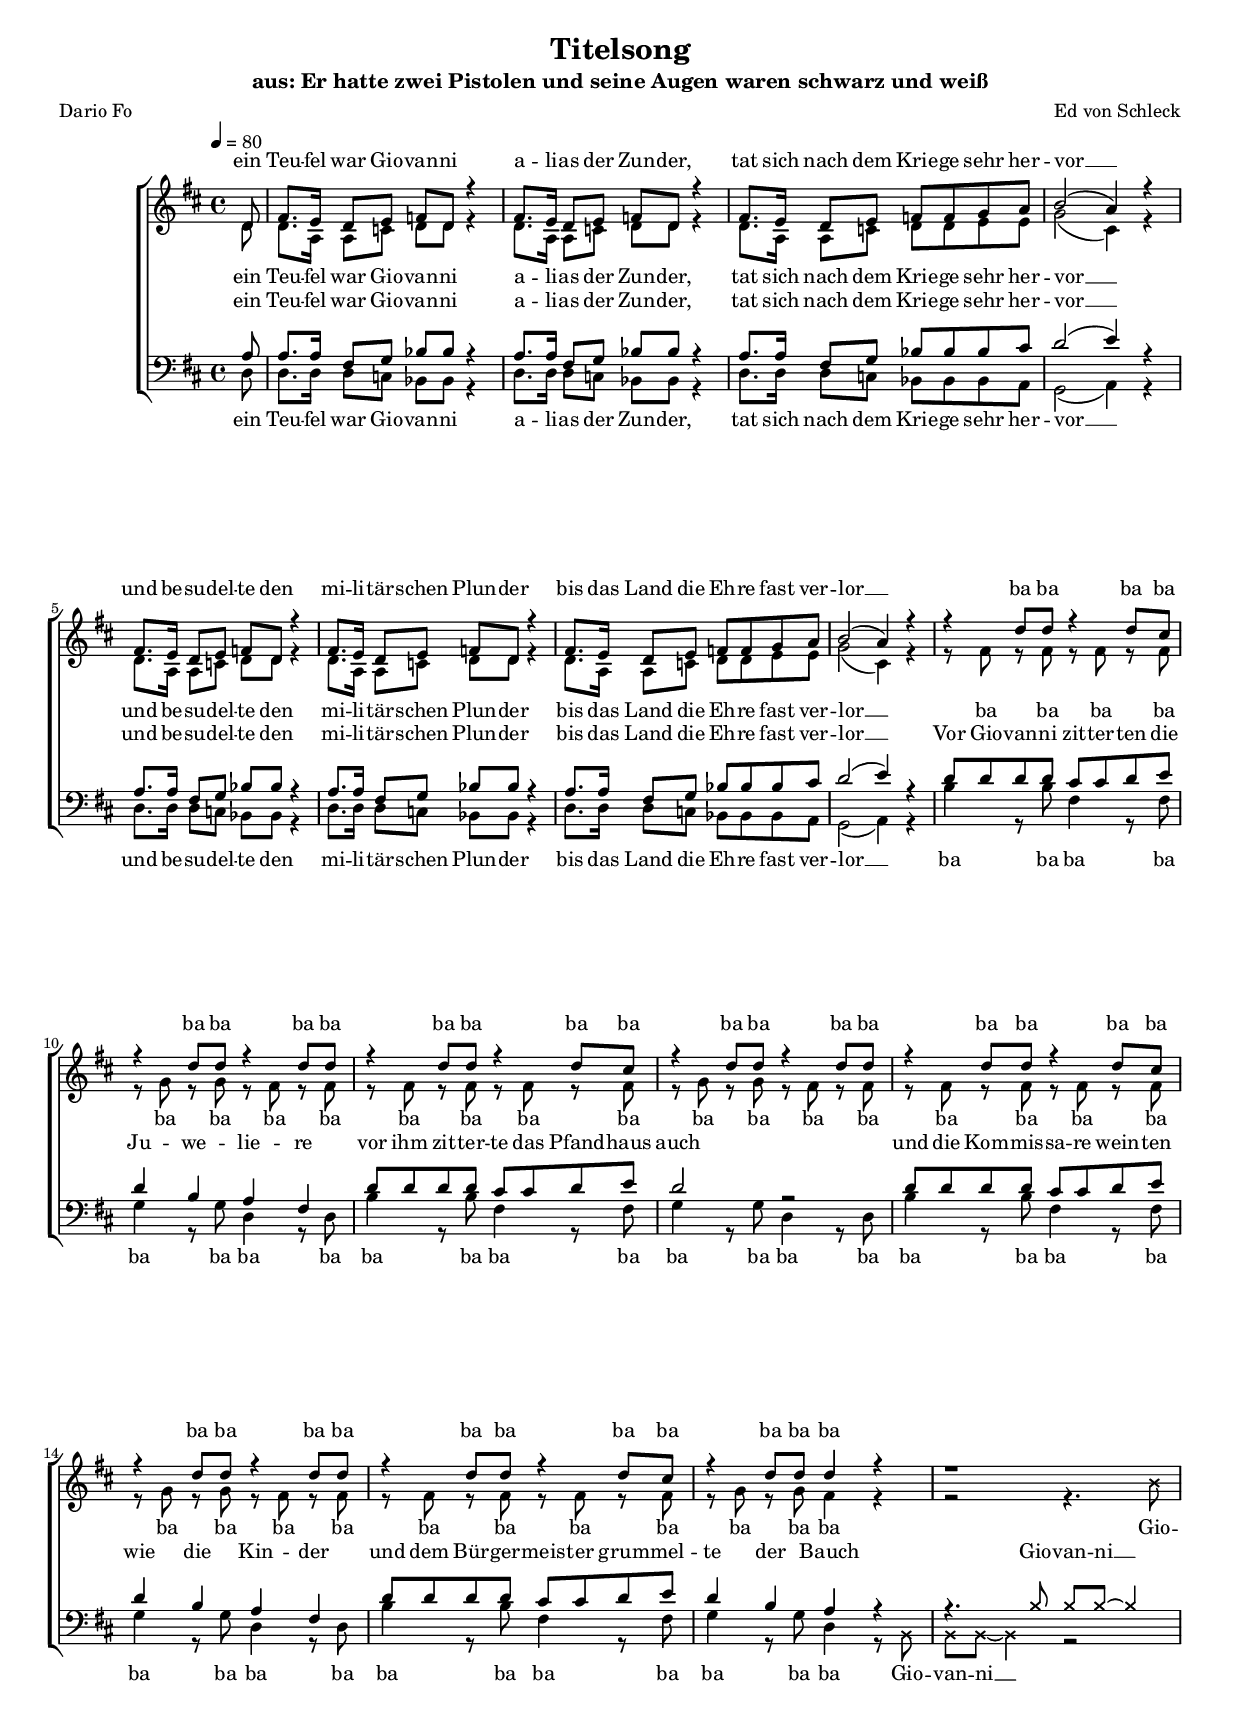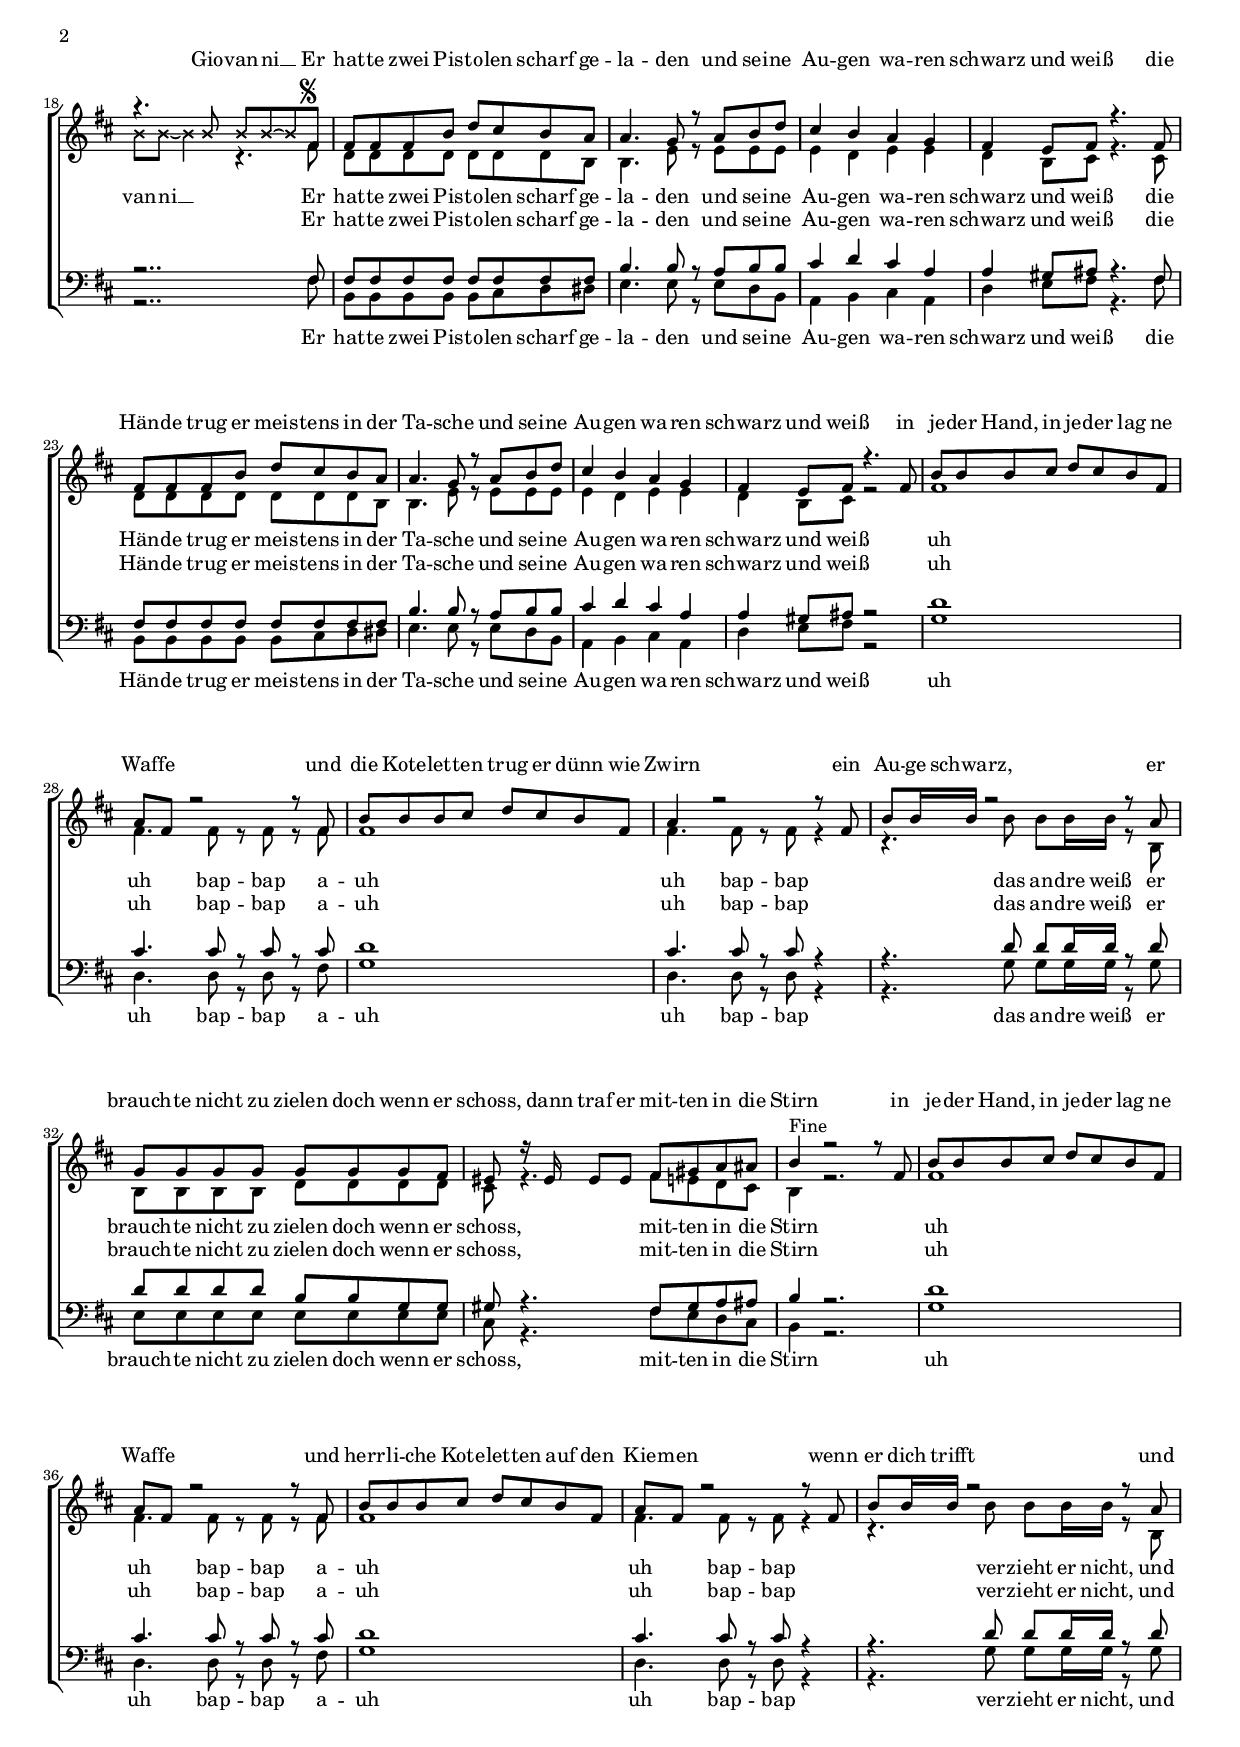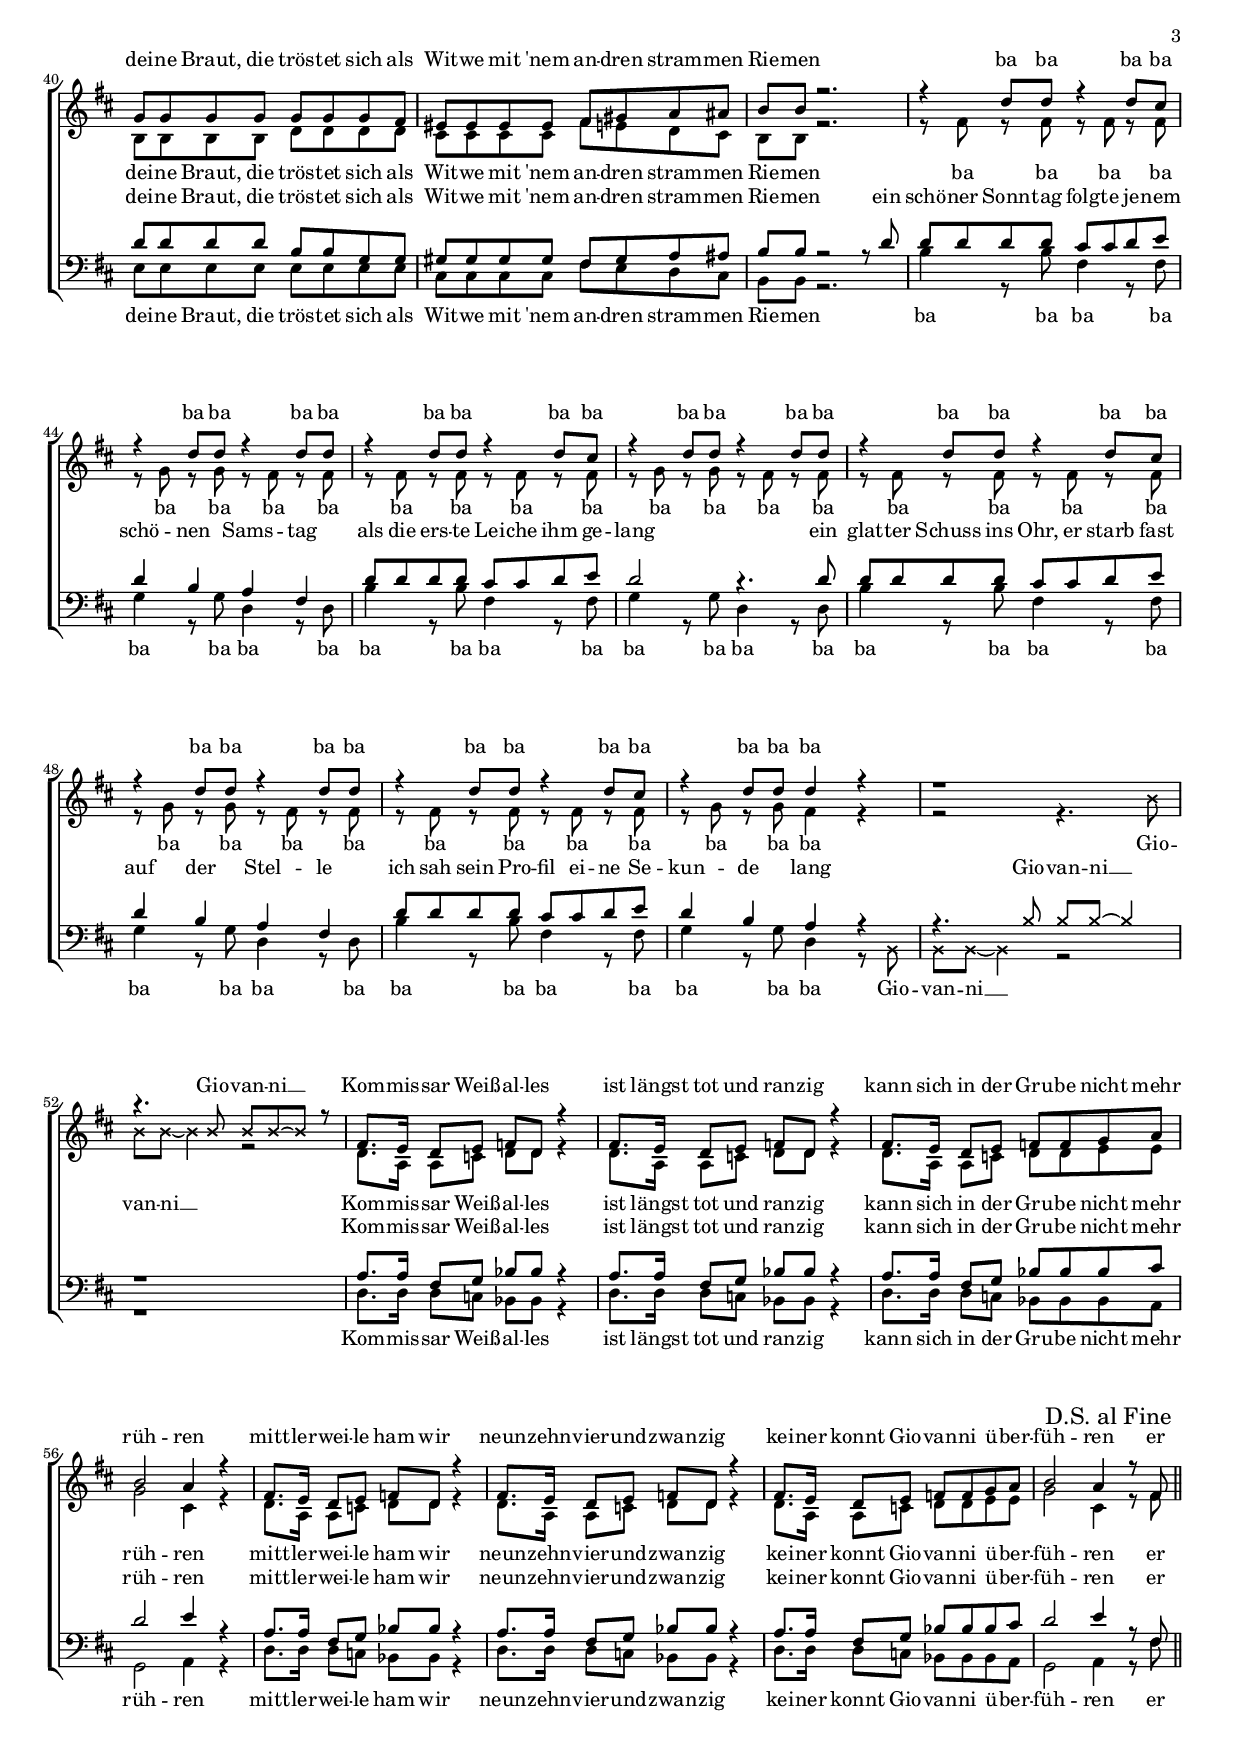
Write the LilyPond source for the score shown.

%﻿\version "2.13.39"
\header {
  	title = "Titelsong"
	subtitle = "aus: Er hatte zwei Pistolen und seine Augen waren schwarz und weiß"
	composer = "Ed von Schleck"
	poet = "Dario Fo"
}

%Größe der Partitur
#(set-global-staff-size 16)

#(set-default-paper-size "a4")

%Abschalten von Point&Click
%#(ly:set-option 'point-and-click #f)

global = {
	
	\tempo 4=80
	\time 4/4
	\key d \major
}

harmonies = \chordmode {
\germanChords 

}

textEins = \lyricmode {
ein Teu -- fel war Gio -- van -- ni
a -- li -- as der Zun -- der,
tat sich nach dem Krie -- ge sehr her -- vor __
und be -- su -- del -- te den mi -- li -- tär -- schen Plun -- der
bis das Land die Eh -- re fast ver -- lor __
}

textZweiBa = \lyricmode {
ba ba ba ba ba ba ba ba
ba ba ba ba ba ba ba ba
ba ba ba ba ba ba ba ba
ba ba ba ba ba ba ba
}

textZwei = \lyricmode {
Vor Gio -- van -- ni zit -- ter -- ten die Ju -- we -- lie -- re
vor ihm zit -- ter -- te das Pfand -- haus auch
und die Kom -- mis -- sa -- re wein -- ten wie die Kin -- der
und dem Bür -- ger -- meis -- ter grum -- mel -- te der Bauch
}

Refrain = \lyricmode {
Er hat -- te zwei Pis -- to -- len scharf ge -- la -- den
und sei -- ne Au -- gen wa -- ren schwarz und weiß
die Hän -- de trug er meis -- tens in der Ta -- sche
und sei -- ne Au -- gen wa -- ren schwarz und weiß
}

textDrei = \lyricmode {
in je -- der Hand, in je -- der lag ne Waf -- fe
und die Kote -- let -- ten trug er dünn wie Zwirn
ein Au -- ge schwarz, 
er brauch -- te nicht zu zielen
doch wenn er schoss,
dann traf er mit -- ten in die Stirn
}

textDreiUh = \lyricmode {
uh uh bap -- bap a -- 
uh uh bap -- bap 
das an -- dre weiß
er brauch -- te nicht zu zielen
doch wenn er schoss,
mit -- ten in die Stirn
}

textVier = \lyricmode {
in je -- der Hand, in je -- der lag ne Waf -- fe
und herr -- li -- che Kote -- let -- ten auf den Kie -- men
wenn er dich trifft
und dei -- ne Braut, die trös -- tet sich
als Wit -- we mit 'nem an -- dren stram -- men Rie -- men
}

textVierUh = \lyricmode {
uh uh bap -- bap a -- 
uh uh bap -- bap 
ver -- zieht er nicht,
und dei -- ne Braut, die trös -- tet sich
als Wit -- we mit 'nem an -- dren stram -- men Rie -- men
}

textFuenf = \lyricmode {
ein schö -- ner Sonn -- tag folg -- te je -- nem schö -- nen Sams -- tag
als die ers -- te Lei -- che ihm ge -- lang
ein glat -- ter Schuss ins Ohr, er starb fast auf der Stel -- le ich 
sah sein Pro -- fil ei -- ne Se -- kun -- de lang
}

textSechs = \lyricmode {
Kom -- mis -- sar Weiß -- al -- les ist längst tot und ran -- zig
kann sich in der Gru -- be nicht mehr rüh -- ren
mitt -- ler -- wei -- le ham wir neun -- zehn -- vier -- und -- zwan -- zig
kei -- ner konnt Gio -- van -- ni ü -- ber -- füh -- ren
}

sopranMusik =  \relative c' {
\partial 8 d8
fis8. e16 d8 e f d r4
fis8. e16 d8 e f d r4
fis8. e16 d8 e f f g a
b2( a4) r4

fis8. e16 d8 e f d r4
fis8. e16 d8 e f d r4
fis8. e16 d8 e f f g a
b2( a4) r4

r4 d8 d r4 d8 cis
r4 d8 d r4 d8 d
r4 d8 d r4 d8 cis
r4 d8 d r4 d8 d
r4 d8 d r4 d8 cis
r4 d8 d r4 d8 d
r4 d8 d r4 d8 cis
r4 d8 d d4 r

\override NoteHead #'style = #'cross
r1 
r4. b8 b b~ b8
\revert NoteHead #'style
fis8^\markup { \musicglyph #"scripts.segno" }

%%%% Refrain %%%%
fis8 fis fis b d cis b a
a4. g8 r a b d
cis4 b a g
fis4 e8 fis r4. fis8

fis8 fis fis b d cis b a
a4. g8 r a b d
cis4 b a g
fis4 e8 fis r4. fis8

%%%% post-Refrain %%%%
b b b cis d cis b fis
a fis r2 r8 fis
b b b cis d cis b fis
a4 r2 r8 fis
b b16 b r2 r8 a
g g g g g g g fis 
eis8 r16 eis eis8 eis fis gis a ais
b4 ^\markup { Fine } r2 r8 fis8


b b b cis d cis b fis
a fis r2 r8 fis
b b b cis d cis b fis
a fis r2 r8 fis
b b16 b r2 r8 a
g g g g g g g fis 
eis8 eis eis eis fis gis a ais
b b r2.

%%%%
r4 d8 d r4 d8 cis
r4 d8 d r4 d8 d
r4 d8 d r4 d8 cis
r4 d8 d r4 d8 d
r4 d8 d r4 d8 cis
r4 d8 d r4 d8 d
r4 d8 d r4 d8 cis
r4 d8 d d4 r


\override NoteHead #'style = #'cross
r1 
r4. b8 b b~ b8
\revert NoteHead #'style
r8

fis8. e16 d8 e f d r4
fis8. e16 d8 e f d r4
fis8. e16 d8 e f f g a
b2 a4 r4

fis8. e16 d8 e f d r4
fis8. e16 d8 e f d r4
fis8. e16 d8 e f f g a
b2 a4 r8 fis
\override Score.RehearsalMark  #'break-visibility = #begin-of-line-invisible
\override Score.RehearsalMark #'self-alignment-X = #right
\mark "D.S. al Fine "
\bar "||"

}

sopranText = \lyricmode {
\textEins
\textZweiBa
Gio -- van -- ni __
\Refrain
\textDrei
\textVier
\textZweiBa
Gio -- van -- ni __
\textSechs
er
}

altMusik =  \relative c' {
\partial 8 d8
d8. a16 a8 c d d r4
d8. a16 a8 c d d r4
d8. a16 a8 c d d e e
g2( cis,4) r4

d8. a16 a8 c d d r4
d8. a16 a8 c d d r4
d8. a16 a8 c d d e e
g2( cis,4) r4

r8 fis8 r fis r fis r fis
r g r g r fis r fis
r8 fis8 r fis r fis r fis
r g r g r fis r fis
r8 fis8 r fis r fis r fis
r g r g r fis r fis
r8 fis8 r fis r fis r fis
r g r g fis4 r
\override NoteHead #'style = #'cross
r2 r4. b8
b b~ b4 r4. 
\revert NoteHead #'style
fis8

%%%% Refrain %%%%
d8 d d d d d d b
b4. e8 r e e e
e4 d e e
d4 b8 cis r4. cis8

d8 d d d d d d b
b4. e8 r e e e
e4 d e e
d4 b8 cis r2

%%%% post-Refrain %%%%
fis1
fis4. fis8 r fis r fis
fis1
fis4. fis8 r fis r4
r4. b8 b b16 b r8 b,
b b b b d d d d
cis8 r4. fis8 e d cis
b4 r2.

fis'1
fis4. fis8 r fis r fis
fis1
fis4. fis8 r fis r4
r4. b8 b b16 b r8 b,
b b b b d d d d
cis8 cis cis cis fis8 e d cis
b b r2.

%%%%

r8 fis'8 r fis r fis r fis
r g r g r fis r fis
r8 fis8 r fis r fis r fis
r g r g r fis r fis
r8 fis8 r fis r fis r fis
r g r g r fis r fis
r8 fis8 r fis r fis r fis
r g r g fis4 r


\override NoteHead #'style = #'cross
r2 r4. b8
b b~ b4 r2
\revert NoteHead #'style

d,8. a16 a8 c d d r4
d8. a16 a8 c d d r4
d8. a16 a8 c d d e e
g2 cis,4 r4

d8. a16 a8 c d d r4
d8. a16 a8 c d d r4
d8. a16 a8 c d d e e
g2 cis,4 r8 fis

}

altText = \lyricmode {
\textEins
\textZweiBa
Gio -- van -- ni __
\Refrain
\textDreiUh
\textVierUh
\textZweiBa
Gio -- van -- ni __
\textSechs
er
}

tenorMusik =  \relative c' {
\partial 8 a8
a8. a16 fis8 g bes bes r4
a8. a16 fis8 g bes bes r4
a8. a16 fis8 g bes bes bes cis
d2( e4) r4

a,8. a16 fis8 g bes bes r4
a8. a16 fis8 g bes bes r4
a8. a16 fis8 g bes bes bes cis
d2( e4) r4

d8 d d d cis cis d e
d4 b a fis
d'8 d d d cis cis d e
d2 r2
d8 d d d cis cis d e
d4 b a fis
d'8 d d d cis cis d e
d4 b a r4

\override NoteHead #'style = #'cross
r4. b8 b b~ b4
\revert NoteHead #'style
r2.. fis8 

%%%% Refrain %%%%
fis8 fis fis fis fis fis fis fis
b4. b8 r a b b
cis4 d cis a
a4 gis8 ais r4. fis8

fis8 fis fis fis fis fis fis fis
b4. b8 r a b b
cis4 d cis a
a4 gis8 ais r2

%%%% post-Refrain %%%%
d1
cis4. cis8 r cis r cis
d1
cis4. cis8 r cis r4
r4. d8 d d16 d r8 d
d d d d b b g g
gis8 r4. fis8 gis a ais
b4 r2.

d1
cis4. cis8 r cis r cis
d1
cis4. cis8 r cis r4
r4. d8 d d16 d r8 d
d d d d b b g g
gis8 gis gis gis  fis gis a ais
b b r2 r8 d

d8 d d d cis cis d e
d4 b a fis
d'8 d d d cis cis d e
d2 r4. d8
d8 d d d cis cis d e
d4 b a fis
d'8 d d d cis cis d e
d4 b a r

\override NoteHead #'style = #'cross
r4. b8 b b~ b4
\revert NoteHead #'style
r1

a8. a16 fis8 g bes bes r4
a8. a16 fis8 g bes bes r4
a8. a16 fis8 g bes bes bes cis
d2 e4 r4

a,8. a16 fis8 g bes bes r4
a8. a16 fis8 g bes bes r4
a8. a16 fis8 g bes bes bes cis
d2 e4 r8 fis,

}
 
tenorText = \lyricmode {
\textEins
\textZwei
Gio -- van -- ni __
\Refrain
\textDreiUh
\textVierUh
\textFuenf
Gio -- van -- ni __
\textSechs
er
}

bassMusik = \relative c {
\partial 8 d8
d8. d16 d8 c bes bes r4
d8. d16 d8 c bes bes r4
d8. d16 d8 c bes bes bes a
g2( a4) r4

d8. d16 d8 c bes bes r4
d8. d16 d8 c bes bes r4
d8. d16 d8 c bes bes bes a
g2( a4) r4

b'4 r8 b fis4 r8 fis
g4 r8 g d4 r8 d
b'4 r8 b fis4 r8 fis
g4 r8 g d4 r8 d
b'4 r8 b fis4 r8 fis
g4 r8 g d4 r8 d
b'4 r8 b fis4 r8 fis
g4 r8 g d4 r8 

\override NoteHead #'style = #'cross
b8 b b~ b4 r2
\revert NoteHead #'style
r2.. fis'8

%%%% Refrain %%%%
b,8 b b b b cis d dis
e4. e8 r e d b
a4 b cis a
d4 e8 fis r4. fis8

b,8 b b b b cis d dis
e4. e8 r e d b
a4 b cis a
d4 e8 fis r2

%%%% post-Refrain %%%%
g1
d4. d8 r d r fis
g1
d4. d8 r d r4
r4. g8 g g16 g r8 g
e e e e e e e e
cis8 r4. fis8 e d cis
b4 r2.

g'1
d4. d8 r d r fis
g1
d4. d8 r d r4
r4. g8 g g16 g r8 g
e e e e e e e e
cis8 cis cis cis fis e d cis
b b r2.

%%%%
b'4 r8 b fis4 r8 fis
g4 r8 g d4 r8 d
b'4 r8 b fis4 r8 fis
g4 r8 g d4 r8 d
b'4 r8 b fis4 r8 fis
g4 r8 g d4 r8 d
b'4 r8 b fis4 r8 fis
g4 r8 g d4 r8


\override NoteHead #'style = #'cross
b8 b b~ b4 r2
\revert NoteHead #'style
r1

d8. d16 d8 c bes bes r4
d8. d16 d8 c bes bes r4
d8. d16 d8 c bes bes bes a
g2 a4 r4

d8. d16 d8 c bes bes r4
d8. d16 d8 c bes bes r4
d8. d16 d8 c bes bes bes a
g2 a4 r8 fis'
}
 
bassText = \lyricmode {
\textEins
\textZweiBa
Gio -- van -- ni __
\Refrain
\textDreiUh
\textVierUh
\textZweiBa
Gio -- van -- ni __
\textSechs
er
}

\score {
        \context ChoirStaff <<
%            \new ChordNames \set chordChanges = ##t \harmonies
            \context Lyrics = sopran { s1 }
            \context Staff = frauen <<
                \context Voice =
                    sopran { \voiceOne << \global  \sopranMusik >> }
                \context Voice =
                    alt { \voiceTwo << \global  \altMusik >> }
            >>
            \context Lyrics = alt { s1 }
            \context Lyrics = tenor { s1 }
            \context Staff = men <<
                \clef bass
                \context Voice =
                    tenor { \voiceOne <<\global  \tenorMusik >> }
                \context Voice =
                    bass { \voiceTwo <<\global  \bassMusik >> }
            >>
            \context Lyrics = bass { s1 }
            \context Lyrics = sopran \lyricsto sopran \sopranText
            \context Lyrics = alt \lyricsto alt \altText
            \context Lyrics = tenor \lyricsto tenor \tenorText
            \context Lyrics = bass \lyricsto bass \bassText
		>>
		\layout {
            \context {
                \Staff \override VerticalAxisGroup #'minimum-Y-extent = #'(-3 . 3)
			}
		}
		\midi {
		}
	}
	\paper {
		ragged-last-bottom = ##f
		print-page-number = ##t
	}
